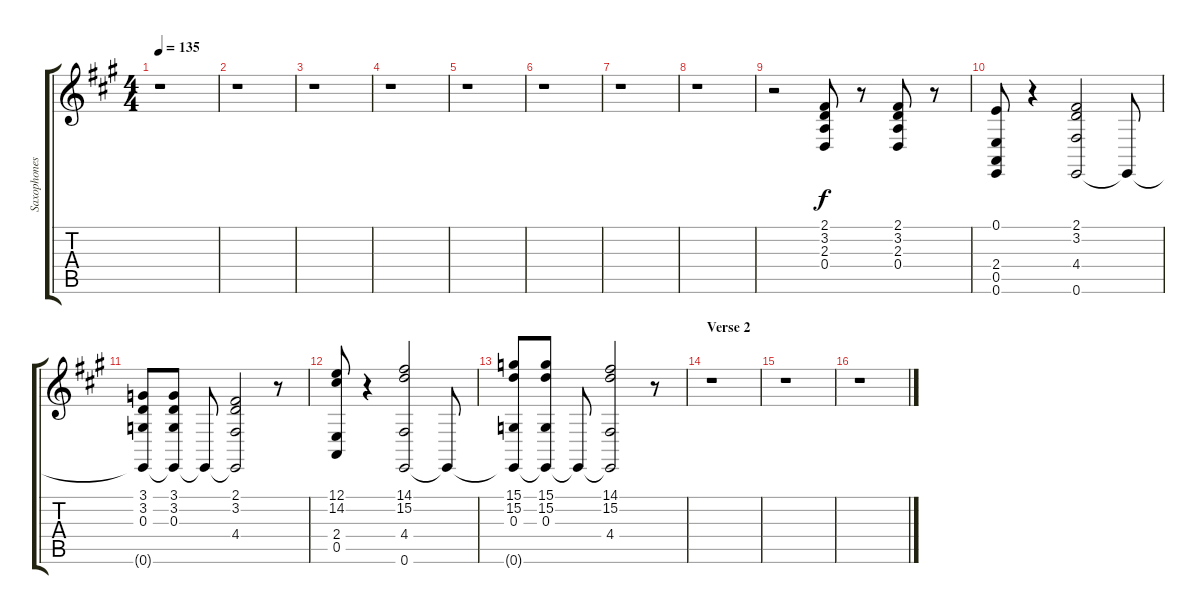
\track ("Saxophones" "Saxophones") {instrument tenorsax}
\staff {score tabs}
\tuning (E4 B3 G3 D3 A2 E2) {hide}
\ts (4 4)
\tempo 135
\clef g2
\ks a
r.1{dy f} |
r.1 |
r.1 |
r.1 |
r.1 |
r.1 |
r.1 |
r.1 |
r.2 (2.1 3.2 2.3 0.4).8 r.8 (2.1 3.2 2.3 0.4).8 r.8 |
(0.1 2.4 0.5 0.6).8 r.4 (2.1 3.2 4.4 0.6).2 0.6{t}.8 |
(3.1 3.2 0.3 0.6{t}).8 (3.1 3.2 0.3 0.6{t}).8 0.6{t}.8 (2.1 3.2 4.4 0.6{t}).2 r.8 |
(12.1 14.2 2.4 0.5).8 r.4 (14.1 15.2 4.4 0.6).2 0.6{t}.8 |
(15.1 15.2 0.3 0.6{t}).8 (15.1 15.2 0.3 0.6{t}).8 0.6{t}.8 (14.1 15.2 4.4 0.6{t}).2 r.8 |
\section ("" "Verse 2")
r.1 |
r.1 |
r.1
